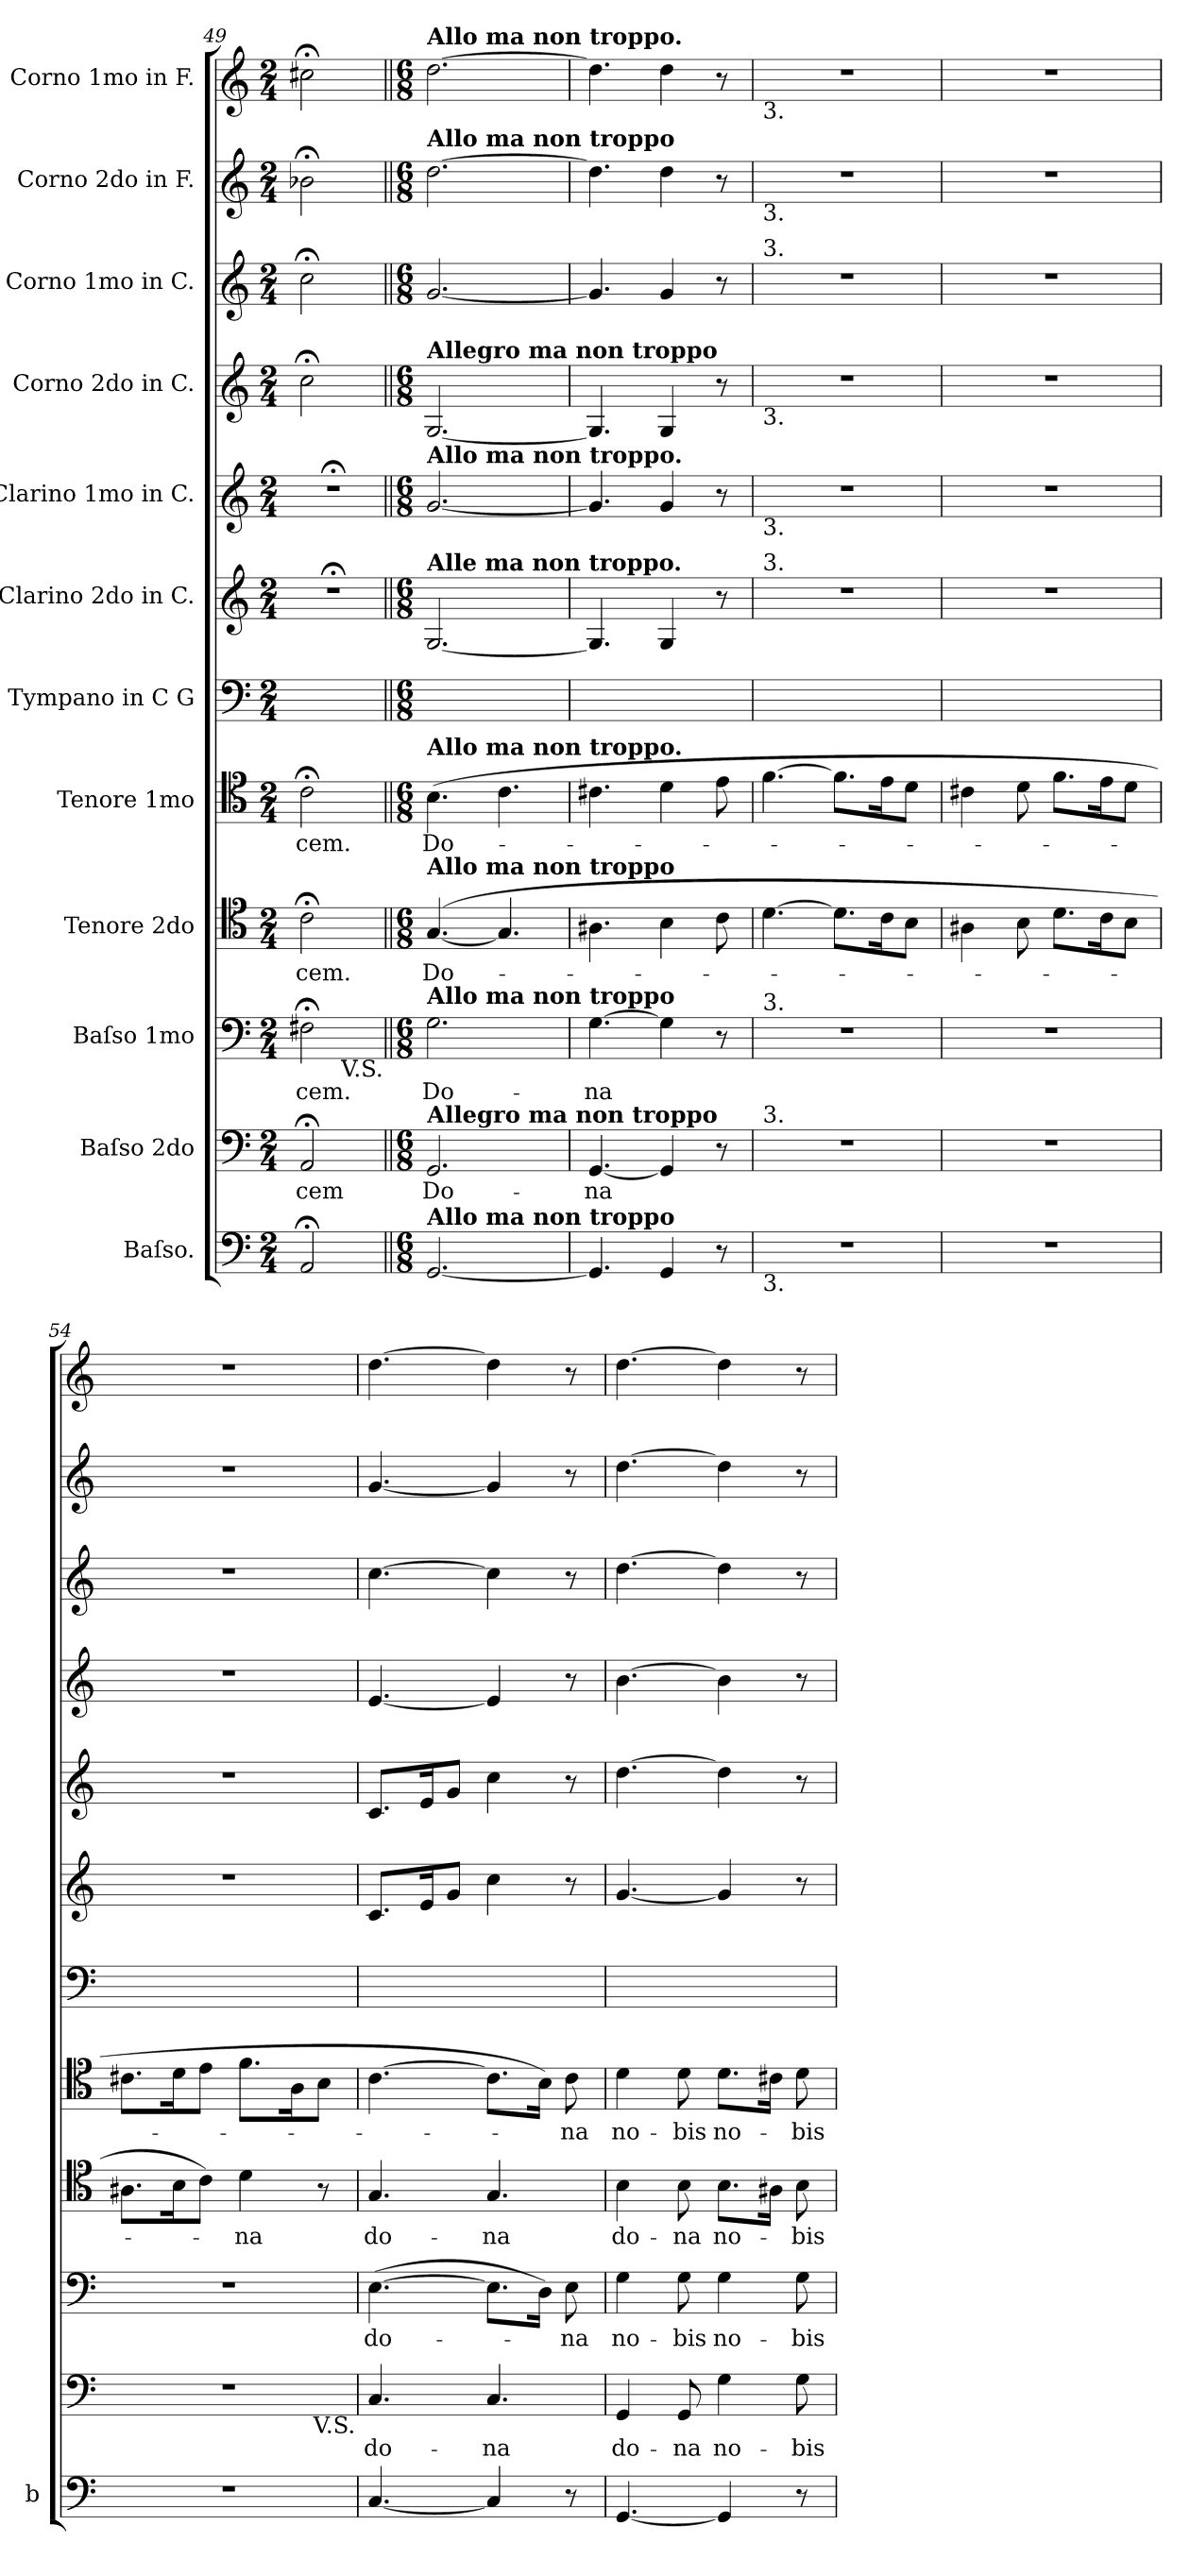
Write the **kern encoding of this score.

**kern	**kern	**text	**kern	**text	**kern	**text	**kern	**text	**kern	**kern	**kern	**kern	**kern	**kern	**kern
*part12	*part11	*part11	*part10	*part10	*part9	*part9	*part8	*part8	*part7	*part6	*part5	*part4	*part3	*part2	*part1
*staff12	*staff11	*staff11	*staff10	*staff10	*staff9	*staff9	*staff8	*staff8	*staff7	*staff6	*staff5	*staff4	*staff3	*staff2	*staff1
*I"Baſso.	*I"Baſso 2do	*	*I"Baſso 1mo	*	*I"Tenore 2do	*	*I"Tenore 1mo	*	*I"Tympano in C G	*I"Clarino 2do in C.	*I"Clarino 1mo in C.	*I"Corno 2do in C.	*I"Corno 1mo in C.	*I"Corno 2do in F.	*I"Corno 1mo in F.
*I'b	*	*	*	*	*	*	*	*	*	*	*	*	*	*	*
*clefF4	*clefF4	*	*clefF4	*	*clefC4	*	*clefC4	*	*clefF4	*clefG2	*clefG2	*clefG2	*clefG2	*clefG2	*clefG2
*	*	*	*	*	*	*	*	*	*	*	*	*	*	*ITrd4c7	*ITrd4c7
*k[]	*k[]	*	*k[]	*	*k[]	*	*k[]	*	*k[]	*k[]	*k[]	*k[]	*k[]	*k[b-]	*k[b-]
*M2/4	*M2/4	*	*M2/4	*	*M2/4	*	*M2/4	*	*M2/4	*M2/4	*M2/4	*M2/4	*M2/4	*M2/4	*M2/4
=49	=49	=49	=49	=49	=49	=49	=49	=49	=49	=49	=49	=49	=49	=49	=49
2AA;</	2AA;</	-cem	2F#X;<\	-cem.	2c;<\	-cem.	2c;<\	-cem.	2ryy	2r;<	2r;<	2cc;<\	2cc;<\	2e-X;<\	2f#X;<\
!	!	!	!LO:TX:b:rj:t=V.S.	!	!	!	!	!	!	!	!	!	!	!	!
=50||	=50||	=50||	=50||	=50||	=50||	=50||	=50||	=50||	=50||	=50||	=50||	=50||	=50||	=50||	=50||
*M6/8	*M6/8	*	*M6/8	*	*M6/8	*	*M6/8	*	*M6/8	*M6/8	*M6/8	*M6/8	*M6/8	*M6/8	*M6/8
!	!	!	!	!	!	!	!	!	!	!	!	!	!	!	!LO:TX:a:B:t=Allo ma non troppo.
!	!	!	!	!	!	!	!	!	!	!	!	!	!	!LO:TX:a:B:t=Allo ma non troppo	!
!	!	!	!	!	!	!	!	!	!	!	!	!LO:TX:a:B:t=Allegro ma non troppo	!	!	!
!	!	!	!	!	!	!	!	!	!	!	!LO:TX:a:B:t=Allo ma non troppo.	!	!	!	!
!	!	!	!	!	!	!	!	!	!	!LO:TX:a:B:t=Alle ma non troppo.	!	!	!	!	!
!	!	!	!	!	!	!	!LO:TX:a:B:t=Allo ma non troppo.	!	!	!	!	!	!	!	!
!	!	!	!	!	!LO:TX:a:B:t=Allo ma non troppo	!	!	!	!	!	!	!	!	!	!
!	!	!	!LO:TX:a:B:t=Allo ma non troppo	!	!	!	!	!	!	!	!	!	!	!	!
!	!LO:TX:a:B:t=Allegro ma non troppo	!	!	!	!	!	!	!	!	!	!	!	!	!	!
!LO:TX:a:B:t=Allo ma non troppo	!	!	!	!	!	!	!	!	!	!	!	!	!	!	!
[2.GG/	2.GG/	Do-	2.G\	Do-	([4.G/	Do-	(4.B\	Do-	2.ryy	[2.G/	[2.g/	[2.G/	[2.g/	[2.g\	[2.g\
.	.	.	.	.	4.G/]	.	4.c\	.	.	.	.	.	.	.	.
=51	=51	=51	=51	=51	=51	=51	=51	=51	=51	=51	=51	=51	=51	=51	=51
4.GG/]	[4.GG/	-na	[4.G\	-na	4.A#X\	.	4.c#X\	.	2.ryy	4.G/]	4.g/]	4.G/]	4.g/]	4.g\]	4.g\]
4GG/	4GG/]	.	4G\]	.	4B\	.	4d\	.	.	4G/	4g/	4G/	4g/	4g\	4g\
8r	8r	.	8r	.	8c\	.	8e\	.	.	8r	8r	8r	8r	8r	8r
=52	=52	=52	=52	=52	=52	=52	=52	=52	=52	=52	=52	=52	=52	=52	=52
!	!	!	!	!	!	!	!	!	!	!	!	!	!	!	!LO:TX:b:t=3.
!	!	!	!	!	!	!	!	!	!	!	!	!	!	!LO:TX:b:t=3.	!
!	!	!	!	!	!	!	!	!	!	!	!	!	!LO:TX:a:t=3.	!	!
!	!	!	!	!	!	!	!	!	!	!	!	!LO:TX:b:t=3.	!	!	!
!	!	!	!	!	!	!	!	!	!	!	!LO:TX:b:t=3.	!	!	!	!
!	!	!	!	!	!	!	!	!	!	!LO:TX:a:t=3.	!	!	!	!	!
!	!	!	!LO:TX:a:t=3.	!	!	!	!	!	!	!	!	!	!	!	!
!	!LO:TX:a:t=3.	!	!	!	!	!	!	!	!	!	!	!	!	!	!
!LO:TX:b:t=3.	!	!	!	!	!	!	!	!	!	!	!	!	!	!	!
2.r	2.r	.	2.r	.	[4.d\	.	[4.f\	.	2.ryy	2.r	2.r	2.r	2.r	2.r	2.r
.	.	.	.	.	8.d\L]	.	8.f\L]	.	.	.	.	.	.	.	.
.	.	.	.	.	16c\K	.	16e\K	.	.	.	.	.	.	.	.
.	.	.	.	.	8B\J	.	8d\J	.	.	.	.	.	.	.	.
=53	=53	=53	=53	=53	=53	=53	=53	=53	=53	=53	=53	=53	=53	=53	=53
2.r	2.r	.	2.r	.	4A#X\	.	4c#X\	.	2.ryy	2.r	2.r	2.r	2.r	2.r	2.r
.	.	.	.	.	8B\	.	8d\	.	.	.	.	.	.	.	.
.	.	.	.	.	8.d\L	.	8.f\L	.	.	.	.	.	.	.	.
.	.	.	.	.	16c\K	.	16e\K	.	.	.	.	.	.	.	.
.	.	.	.	.	8B\J	.	8d\J	.	.	.	.	.	.	.	.
=54	=54	=54	=54	=54	=54	=54	=54	=54	=54	=54	=54	=54	=54	=54	=54
2.r	2.r	.	2.r	.	8.A#X\L	.	8.c#X\L	.	2.ryy	2.r	2.r	2.r	2.r	2.r	2.r
.	.	.	.	.	16B\K	.	16d\K	.	.	.	.	.	.	.	.
.	.	.	.	.	8c\J)	.	8e\J	.	.	.	.	.	.	.	.
.	.	.	.	.	4d\	-na	8.f\L	.	.	.	.	.	.	.	.
.	.	.	.	.	.	.	16A\K	.	.	.	.	.	.	.	.
.	.	.	.	.	8r	.	8B\J	.	.	.	.	.	.	.	.
!	!LO:TX:b:rj:t=V.S.	!	!	!	!	!	!	!	!	!	!	!	!	!	!
=55	=55	=55	=55	=55	=55	=55	=55	=55	=55	=55	=55	=55	=55	=55	=55
[4.C/	4.C/	do-	([4.E\	do-	4.G/	do-	[4.c\	.	2.ryy	8.c/L	8.c/L	[4.e/	[4.cc\	[4.c/	[4.g\
.	.	.	.	.	.	.	.	.	.	16e/K	16e/K	.	.	.	.
.	.	.	.	.	.	.	.	.	.	8g/J	8g/J	.	.	.	.
4C/]	4.C/	-na	8.E\L]	.	4.G/	-na	8.c\L]	.	.	4cc\	4cc\	4e/]	4cc\]	4c/]	4g\]
.	.	.	16D\Jk)	.	.	.	16B\Jk)	.	.	.	.	.	.	.	.
8r	.	.	8E\	-na	.	.	8c\	-na	.	8r	8r	8r	8r	8r	8r
=56	=56	=56	=56	=56	=56	=56	=56	=56	=56	=56	=56	=56	=56	=56	=56
!	!	!	!	!	!	!LO:LY:i	!	!	!	!	!	!	!	!	!
[4.GG/	4GG/	do-	4G\	no-	4B\	do-	4d\	no-	2.ryy	[4.g/	[4.dd\	[4.b\	[4.dd\	[4.g\	[4.g\
!	!	!	!	!	!	!LO:LY:i	!	!	!	!	!	!	!	!	!
.	8GG/	-na	8G\	-bis	8B\	-na	8d\	-bis	.	.	.	.	.	.	.
!	!	!	!	!LO:LY:i	!	!	!	!	!	!	!	!	!	!	!
4GG/]	4G\	no-	4G\	no-	8.B\L	no-	8.d\L	no-	.	4g/]	4dd\]	4b\]	4dd\]	4g\]	4g\]
.	.	.	.	.	16A#X\Jk	.	16c#X\Jk	.	.	.	.	.	.	.	.
!	!	!	!	!LO:LY:i	!	!	!	!	!	!	!	!	!	!	!
8r	8G\	-bis	8G\	-bis	8B\	-bis	8d\	-bis	.	8r	8r	8r	8r	8r	8r
=	=	=	=	=	=	=	=	=	=	=	=	=	=	=	=
*-	*-	*-	*-	*-	*-	*-	*-	*-	*-	*-	*-	*-	*-	*-	*-
